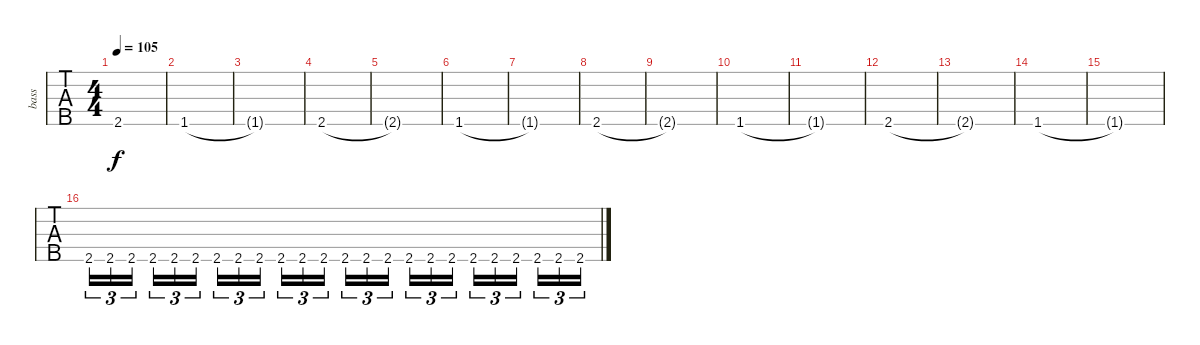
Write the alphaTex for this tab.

\track ("bass" "bass") {instrument slapbass1}
\staff {tabs}
\tuning (Gb2 Db2 Ab1 Eb1 Bb0) {hide}
\ts (4 4)
\tempo 105
\clef f4
\ks c
2.5{t}.1{dy f} |
1.5.1 |
1.5{t}.1 |
2.5.1 |
2.5{t}.1 |
1.5.1 |
1.5{t}.1 |
2.5.1 |
2.5{t}.1 |
1.5.1 |
1.5{t}.1 |
2.5.1 |
2.5{t}.1 |
1.5.1 |
1.5{t}.1 |
2.5.16{tu (3 2)} 2.5.16{tu (3 2)} 2.5.16{tu (3 2) beam splitsecondary} 2.5.16{tu (3 2)} 2.5.16{tu (3 2)} 2.5.16{tu (3 2)} 2.5.16{tu (3 2)} 2.5.16{tu (3 2)} 2.5.16{tu (3 2) beam splitsecondary} 2.5.16{tu (3 2)} 2.5.16{tu (3 2)} 2.5.16{tu (3 2)} 2.5.16{tu (3 2)} 2.5.16{tu (3 2)} 2.5.16{tu (3 2) beam splitsecondary} 2.5.16{tu (3 2)} 2.5.16{tu (3 2)} 2.5.16{tu (3 2)} 2.5.16{tu (3 2)} 2.5.16{tu (3 2)} 2.5.16{tu (3 2) beam splitsecondary} 2.5.16{tu (3 2)} 2.5.16{tu (3 2)} 2.5.16{tu (3 2)}
